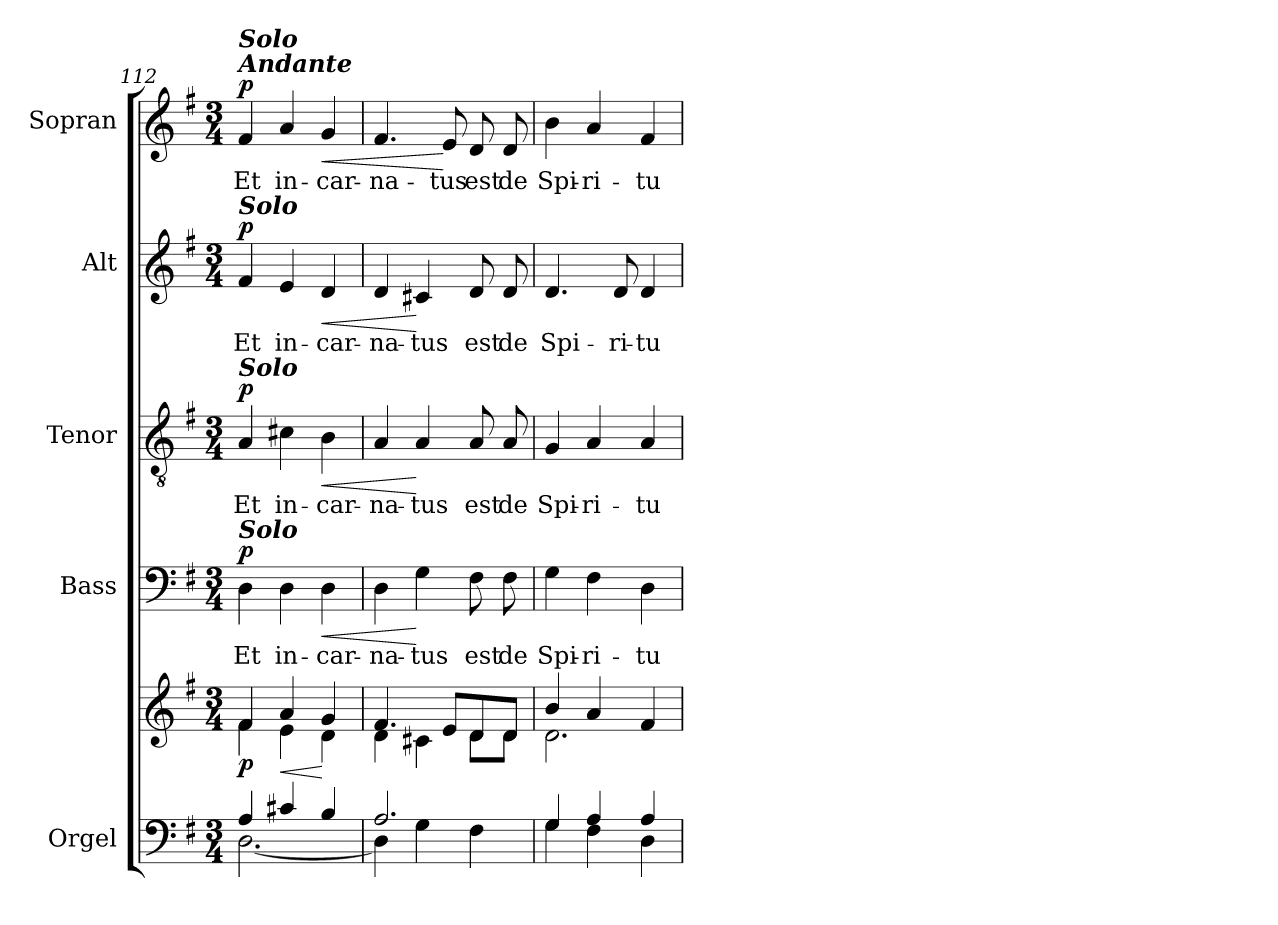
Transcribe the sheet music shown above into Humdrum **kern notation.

**kern	**kern	**dynam	**kern	**text	**dynam	**kern	**text	**dynam	**kern	**text	**dynam	**kern	**text	**dynam
*part5	*part5	*part5	*part4	*part4	*part4	*part3	*part3	*part3	*part2	*part2	*part2	*part1	*part1	*part1
*staff6	*staff5	*staff5/6	*staff4	*staff4	*staff4	*staff3	*staff3	*staff3	*staff2	*staff2	*staff2	*staff1	*staff1	*staff1
*I"Orgel	*	*	*I"Bass	*	*	*I"Tenor	*	*	*I"Alt	*	*	*I"Sopran	*	*
*I'Org.	*	*	*I'B.	*	*	*I'T.	*	*	*I'A.	*	*	*I'S.	*	*
*clefF4	*clefG2	*	*clefF4	*	*	*clefGv2	*	*	*clefG2	*	*	*clefG2	*	*
*k[f#]	*k[f#]	*	*k[f#]	*	*	*k[f#]	*	*	*k[f#]	*	*	*k[f#]	*	*
*G:	*G:	*	*G:	*	*	*G:	*	*	*G:	*	*	*G:	*	*
*M3/4	*M3/4	*	*M3/4	*	*	*M3/4	*	*	*M3/4	*	*	*M3/4	*	*
=112	=112	=112	=112	=112	=112	=112	=112	=112	=112	=112	=112	=112	=112	=112
*^	*^	*	*	*	*	*	*	*	*	*	*	*	*	*
!	!	!	!	!	!	!	!	!	!	!	!	!	!	!LO:TX:a:Bi:t=Andante	!	!
!	!	!	!	!	!	!	!	!	!	!	!	!	!	!LO:TX:a:Bi:t=Solo	!	!
!	!	!	!	!	!	!	!	!	!	!	!LO:TX:a:Bi:t=Solo	!	!	!	!	!
!	!	!	!	!	!	!	!	!LO:TX:a:Bi:t=Solo	!	!	!	!	!	!	!	!
!	!	!	!	!	!LO:TX:a:Bi:t=Solo	!	!	!	!	!	!	!	!	!	!	!
!	!	!	!	!LO:DY:b	!	!LO:LY:b	!LO:DY:a	!	!LO:LY:b	!LO:DY:a	!	!LO:LY:b	!LO:DY:a	!	!LO:LY:b	!LO:DY:a
4A/	[<2.D\	4f#/	4f#\	p	4D\	Et	p	4A/	Et	p	4f#/	Et	p	4f#/	Et	p
!	!	!	!	!LO:HP:b	!	!LO:LY:b	!	!	!LO:LY:b	!	!	!LO:LY:b	!	!	!LO:LY:b	!
4c#X/	.	4a/	4e\	<	4D\	in-	.	4c#X\	in-	.	4e/	in-	.	4a/	in-	.
!	!	!	!	!	!	!LO:LY:b	!LO:HP:b	!	!LO:LY:b	!LO:HP:b	!	!LO:LY:b	!LO:HP:b	!	!LO:LY:b	!LO:HP:b
4B/	.	4g/	4d\	[	4D\	-car-	<	4B\	-car-	<	4d/	-car-	<	4g/	-car-	<
=113	=113	=113	=113	=113	=113	=113	=113	=113	=113	=113	=113	=113	=113	=113	=113	=113
!	!	!	!	!	!	!LO:LY:b	!	!	!LO:LY:b	!	!	!LO:LY:b	!	!	!LO:LY:b	!
2.A/	4D\]	4.f#/	4d\	.	4D\	-na-	.	4A/	-na-	.	4d/	-na-	.	4.f#/	-na-	.
!	!	!	!	!	!	!LO:LY:b	!	!	!LO:LY:b	!	!	!LO:LY:b	!	!	!	!
.	4G\	.	4c#X\	.	4G\	-tus	[	4A/	-tus	[	4c#X/	-tus	[	.	.	.
!	!	!	!	!	!	!	!	!	!	!	!	!	!	!	!LO:LY:b	!
.	.	8e/L	.	.	.	.	.	.	.	.	.	.	.	8e/	-tus	[
!	!	!	!	!	!	!LO:LY:b	!	!	!LO:LY:b	!	!	!LO:LY:b	!	!	!LO:LY:b	!
.	4F#\	8d/	8d\L	.	8F#\	est	.	8A/	est	.	8d/	est	.	8d/	est	.
!	!	!	!	!	!	!LO:LY:b	!	!	!LO:LY:b	!	!	!LO:LY:b	!	!	!LO:LY:b	!
.	.	8d/J	8d\J	.	8F#\	de	.	8A/	de	.	8d/	de	.	8d/	de	.
=114	=114	=114	=114	=114	=114	=114	=114	=114	=114	=114	=114	=114	=114	=114	=114	=114
!	!	!	!	!	!	!LO:LY:b	!	!	!LO:LY:b	!	!	!LO:LY:b	!	!	!LO:LY:b	!
4G/	4G\	4b/	2.d\	.	4G\	Spi-	.	4G/	Spi-	.	4.d/	Spi-	.	4b\	Spi-	.
!	!	!	!	!	!	!LO:LY:b	!	!	!LO:LY:b	!	!	!	!	!	!LO:LY:b	!
4A/	4F#\	4a/	.	.	4F#\	-ri-	.	4A/	-ri-	.	.	.	.	4a/	-ri-	.
!	!	!	!	!	!	!	!	!	!	!	!	!LO:LY:b	!	!	!	!
.	.	.	.	.	.	.	.	.	.	.	8d/	-ri-	.	.	.	.
!	!	!	!	!	!	!LO:LY:b	!	!	!LO:LY:b	!	!	!LO:LY:b	!	!	!LO:LY:b	!
4A/	4D\	4f#/	.	.	4D\	-tu	.	4A/	-tu	.	4d/	-tu	.	4f#/	-tu	.
*v	*v	*	*	*	*	*	*	*	*	*	*	*	*	*	*	*
*	*v	*v	*	*	*	*	*	*	*	*	*	*	*	*	*
=	=	=	=	=	=	=	=	=	=	=	=	=	=	=
*-	*-	*-	*-	*-	*-	*-	*-	*-	*-	*-	*-	*-	*-	*-
